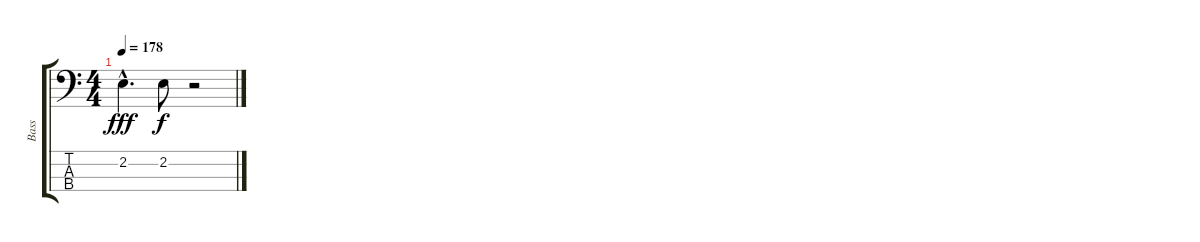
\track ("Bass" "Bass") {instrument electricbassfinger}
\staff {score tabs}
\tuning (G2 D2 A1 E1) {hide}
\ts (4 4)
\tempo 178
\clef f4
\ks c
2.2{hac}.4{d dy fff} 2.2.8{dy f} r.2
